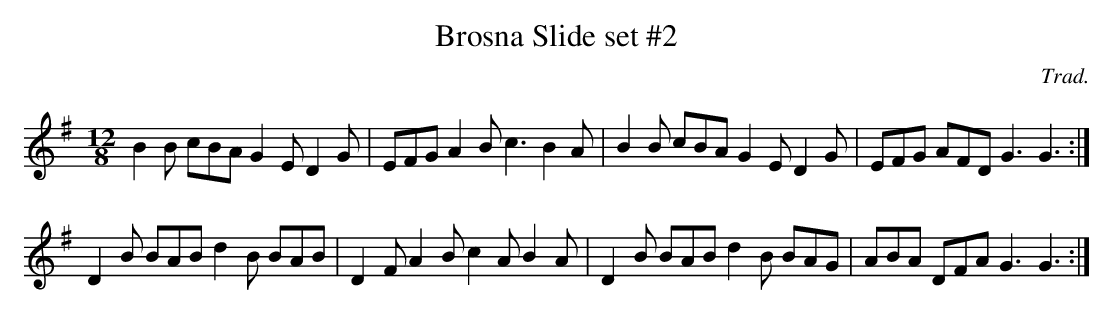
X:1
T:Brosna Slide set #2
C:Trad.
M:12/8
L:1/8
K:G
B2B cBA G2E D2G|EFG A2B c3B2A|B2B cBA G2E D2G|EFG AFD G3G3:|
D2B BAB d2B BAB|D2F A2B c2A B2A|D2B BAB d2B BAG|ABA DFA G3G3:|
